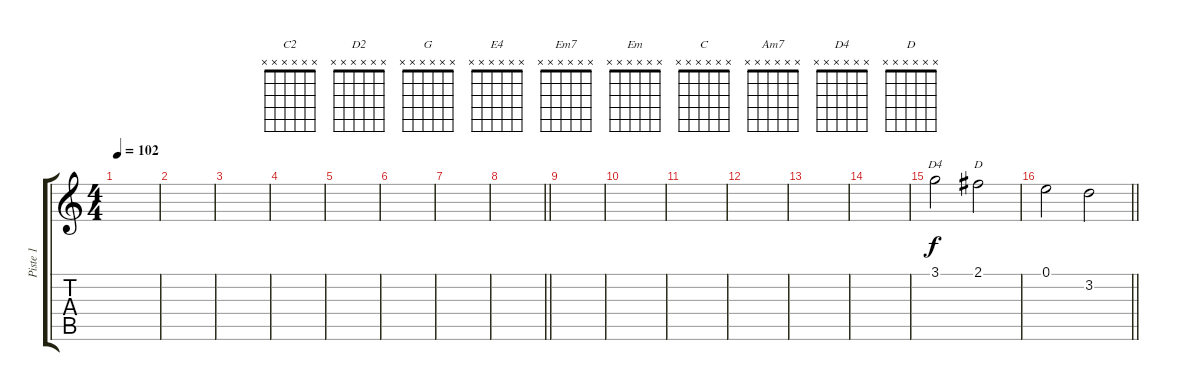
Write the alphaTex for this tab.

\track ("Piste 1" "Piste 1") {instrument acousticguitarsteel}
\staff {score tabs}
\tuning (E4 B3 G3 D3 A2 E2) {hide}
\chord ("C2" x x x x x x)
\chord ("D2" x x x x x x)
\chord ("G" x x x x x x)
\chord ("E4" x x x x x x)
\chord ("Em7" x x x x x x)
\chord ("Em" x x x x x x)
\chord ("C" x x x x x x)
\chord ("Am7" x x x x x x)
\chord ("D4" x x x x x x)
\chord ("D" x x x x x x)
\ts (4 4)
\tempo 102
\clef g2
\ks c
|
|
|
|
|
|
|
\barLineRight lightlight
|
|
|
|
|
|
|
3.1.2{ch "D4"} 2.1.2{ch "D"} |
\barLineRight lightlight
0.1.2 3.2.2
